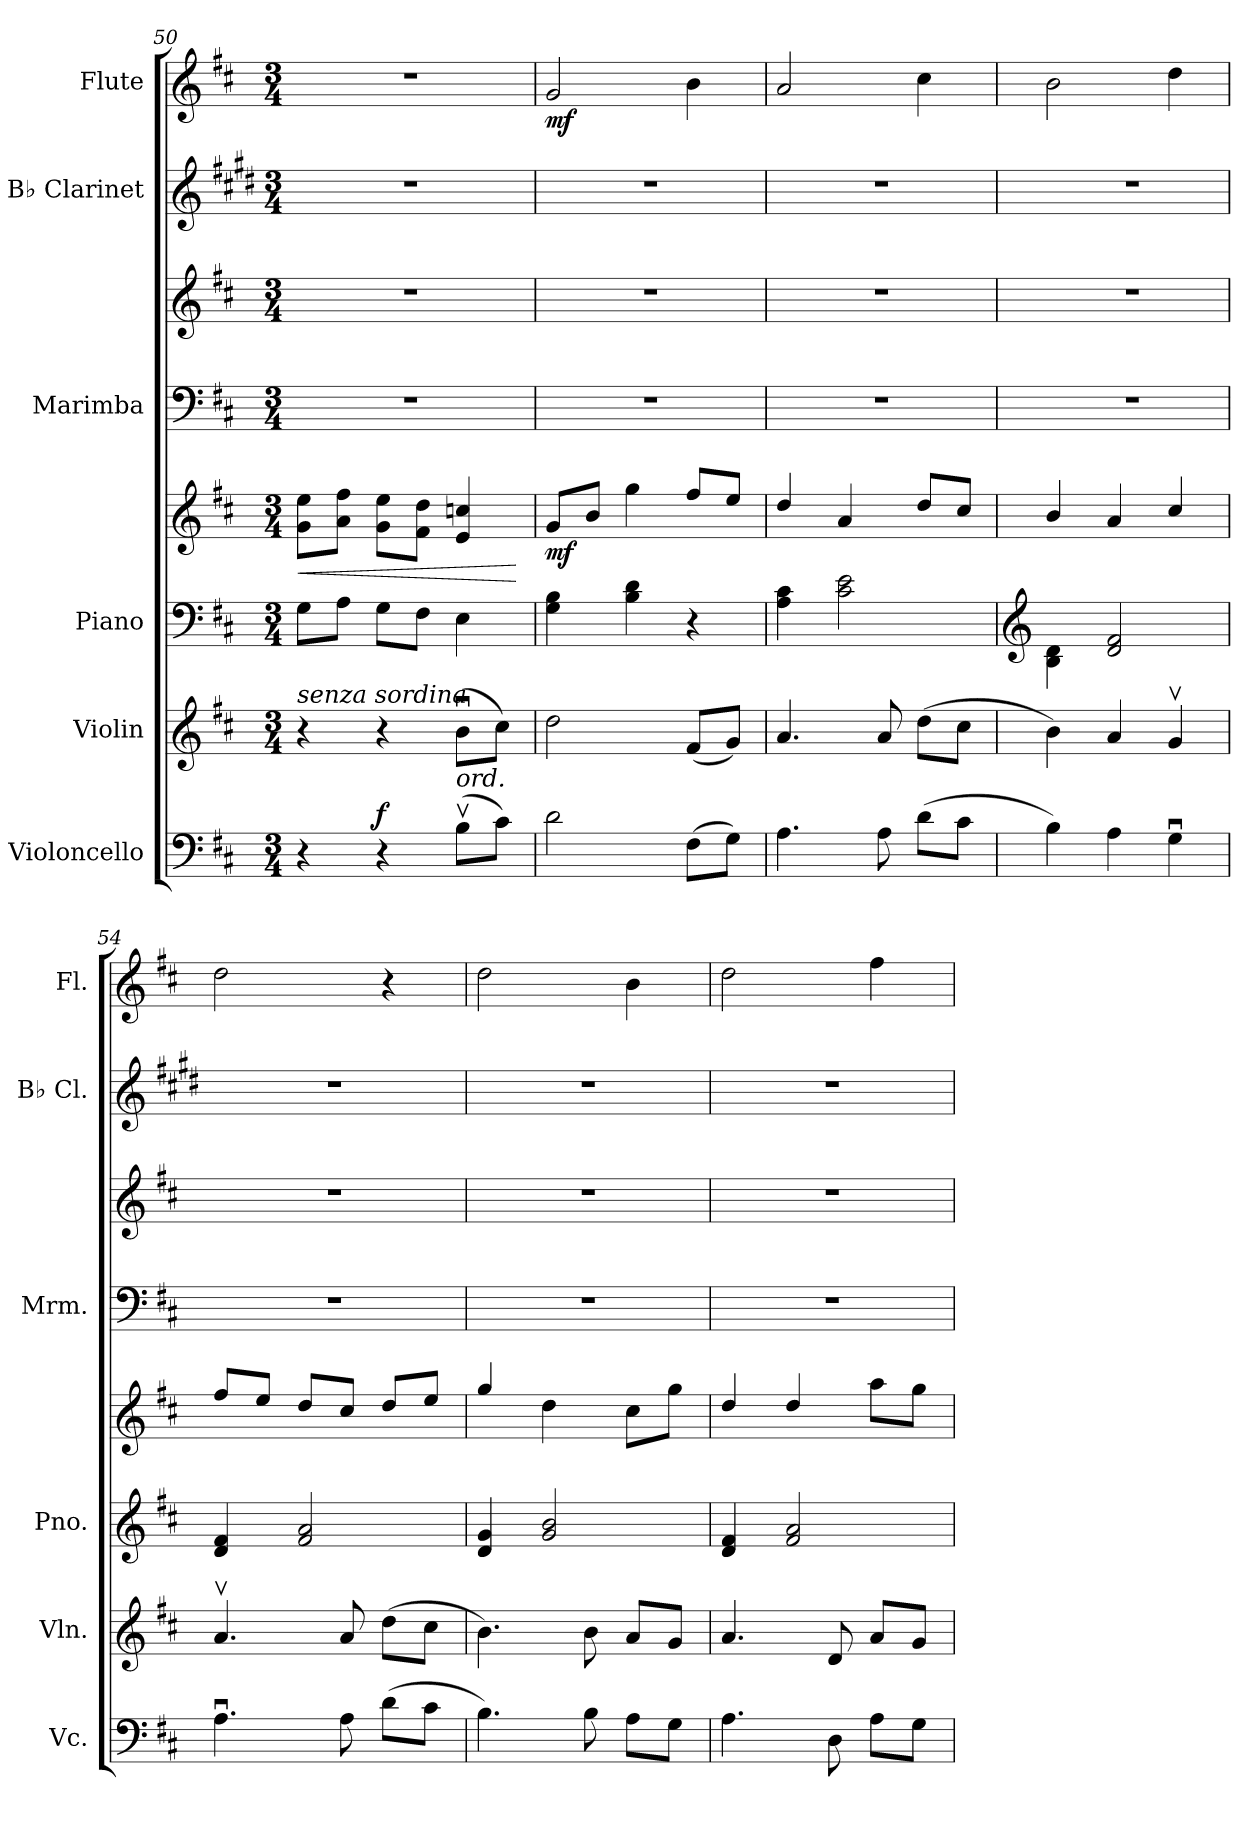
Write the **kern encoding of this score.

**kern	**dynam	**kern	**kern	**kern	**dynam	**kern	**kern	**kern	**kern	**dynam
*part6	*part6	*part5	*part4	*part4	*part4	*part3	*part3	*part2	*part1	*part1
*staff8	*staff8	*staff7	*staff6	*staff5	*staff5/6	*staff4	*staff3	*staff2	*staff1	*staff1
*I"Violoncello	*	*I"Violin	*I"Piano	*	*	*I"Marimba	*	*I"B♭ Clarinet	*I"Flute	*
*I'Vc.	*	*I'Vln.	*I'Pno.	*	*	*I'Mrm.	*	*I'B♭ Cl.	*I'Fl.	*
*clefF4	*	*clefG2	*clefF4	*clefG2	*	*clefF4	*clefG2	*clefG2	*clefG2	*
*	*	*	*	*	*	*	*	*ITrd1c2	*	*
*k[f#c#]	*	*k[f#c#]	*k[f#c#]	*k[f#c#]	*	*k[f#c#]	*k[f#c#]	*k[f#c#]	*k[f#c#]	*
*M3/4	*	*M3/4	*M3/4	*M3/4	*	*M3/4	*M3/4	*M3/4	*M3/4	*
=50	=50	=50	=50	=50	=50	=50	=50	=50	=50	=50
!	!	!LO:TX:a:i:t=senza sordina	!	!	!	!	!	!	!	!
!	!	!	!	!	!LO:HP:b	!	!	!	!	!
4r	.	4r	8G\L	8g\ 8ee\L	<	2.r	2.r	2.r	2.r	.
.	.	.	8A\J	8a\ 8ff#\J	.	.	.	.	.	.
!	!LO:DY:a	!	!	!	!	!	!	!	!	!
4r	f	4r	8G\L	8g\ 8ee\L	.	.	.	.	.	.
.	.	.	8F#\J	8f#\ 8dd\J	.	.	.	.	.	.
!LO:TX:a:i:t=ord.	!	!	!	!	!	!	!	!	!	!
(8Bv\L	.	(8bu\L	4E\	4e/ 4ccn/	.	.	.	.	.	.
8c#\J)	.	8cc#\J)	.	.	.	.	.	.	.	.
.	.	.	.	.	[	.	.	.	.	.
!!LO:LB:g=z
=51	=51	=51	=51	=51	=51	=51	=51	=51	=51	=51
!	!	!	!	!	!LO:DY:b	!	!	!	!	!LO:DY:b
2d\	.	2dd\	4G\ 4B\	8g/L	mf	2.r	2.r	2.r	2g/	mf
.	.	.	.	8b/J	.	.	.	.	.	.
.	.	.	4B\ 4d\	4gg\	.	.	.	.	.	.
(8F#\L	.	(8f#/L	4r	8ff#/L	.	.	.	.	4b\	.
8G\J)	.	8g/J)	.	8ee/J	.	.	.	.	.	.
=52	=52	=52	=52	=52	=52	=52	=52	=52	=52	=52
4.A\	.	4.a/	4A\ 4c#\	4dd/	.	2.r	2.r	2.r	2a/	.
.	.	.	2c#\ 2e\	4a/	.	.	.	.	.	.
8A\	.	8a/	.	.	.	.	.	.	.	.
(8d\L	.	(8dd\L	.	8dd/L	.	.	.	.	4cc#\	.
8c#\J	.	8cc#\J	.	8cc#/J	.	.	.	.	.	.
=53	=53	=53	=53	=53	=53	=53	=53	=53	=53	=53
*	*	*	*clefG2	*	*	*	*	*	*	*
4B\)	.	4b\)	4B\ 4d\	4b/	.	2.r	2.r	2.r	2b\	.
4A\	.	4a/	2d/ 2f#/	4a/	.	.	.	.	.	.
4Gu\	.	4gv/	.	4cc#/	.	.	.	.	4dd\	.
=54	=54	=54	=54	=54	=54	=54	=54	=54	=54	=54
4.Au\	.	4.av/	4d/ 4f#/	8ff#/L	.	2.r	2.r	2.r	2dd\	.
.	.	.	.	8ee/J	.	.	.	.	.	.
.	.	.	2f#/ 2a/	8dd/L	.	.	.	.	.	.
8A\	.	8a/	.	8cc#/J	.	.	.	.	.	.
(8d\L	.	(8dd\L	.	8dd/L	.	.	.	.	4r	.
8c#\J	.	8cc#\J	.	8ee/J	.	.	.	.	.	.
=55	=55	=55	=55	=55	=55	=55	=55	=55	=55	=55
4.B\)	.	4.b\)	4d/ 4g/	4gg/	.	2.r	2.r	2.r	2dd\	.
.	.	.	2g/ 2b/	4dd\	.	.	.	.	.	.
8B\	.	8b\	.	.	.	.	.	.	.	.
8A\L	.	8a/L	.	8cc#\L	.	.	.	.	4b\	.
8G\J	.	8g/J	.	8gg\J	.	.	.	.	.	.
=56	=56	=56	=56	=56	=56	=56	=56	=56	=56	=56
4.A\	.	4.a/	4d/ 4f#/	4dd/	.	2.r	2.r	2.r	2dd\	.
.	.	.	2f#/ 2a/	4dd/	.	.	.	.	.	.
8D\	.	8d/	.	.	.	.	.	.	.	.
8A\L	.	8a/L	.	8aa\L	.	.	.	.	4ff#\	.
8G\J	.	8g/J	.	8gg\J	.	.	.	.	.	.
=	=	=	=	=	=	=	=	=	=	=
*-	*-	*-	*-	*-	*-	*-	*-	*-	*-	*-
